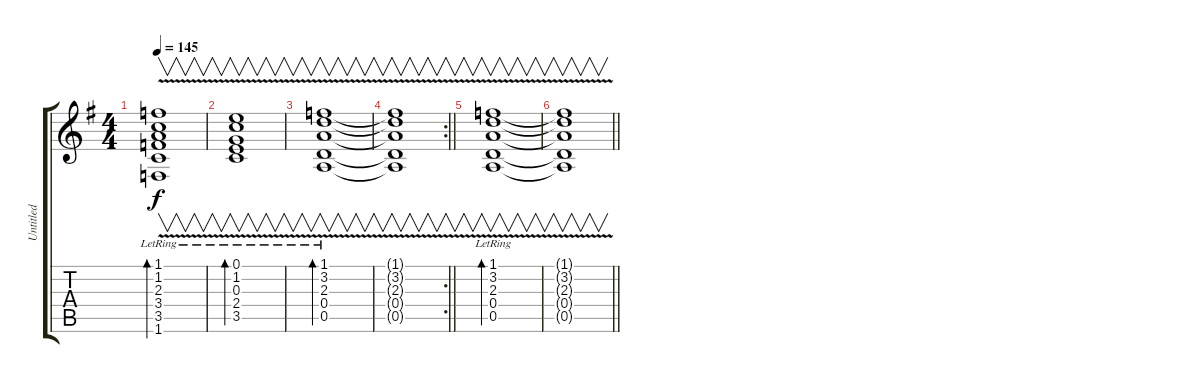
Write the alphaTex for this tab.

\track ("Untitled" "Untitled") {instrument electricguitarjazz}
\staff {score tabs}
\tuning (E4 B3 G3 D3 A2 E2) {hide}
\ts (4 4)
\tempo 145
\clef g2
\ks g
(1.1{v lr} 1.2{v lr} 2.3{v} 3.4{v lr} 3.5{v lr} 1.6{v lr}).1{v bd 30 dy f} |
(0.1{v lr} 1.2{v lr} 0.3{v lr} 2.4{v} 3.5{v lr}).1{v bd 30} |
(1.1{v lr} 3.2{v lr} 2.3{v lr} 0.4{v lr} 0.5{v lr}).1{v bd 30} |
\rc 2
\barLineRight lightlight
(1.1{t} 3.2{t} 2.3{t} 0.4{t} 0.5{t}).1{v} |
(1.1{v lr} 3.2{v lr} 2.3{v lr} 0.4{v lr} 0.5{v lr}).1{v bd 30} |
\barLineRight lightlight
(1.1{t} 3.2{t} 2.3{t} 0.4{t} 0.5{t}).1{v}
